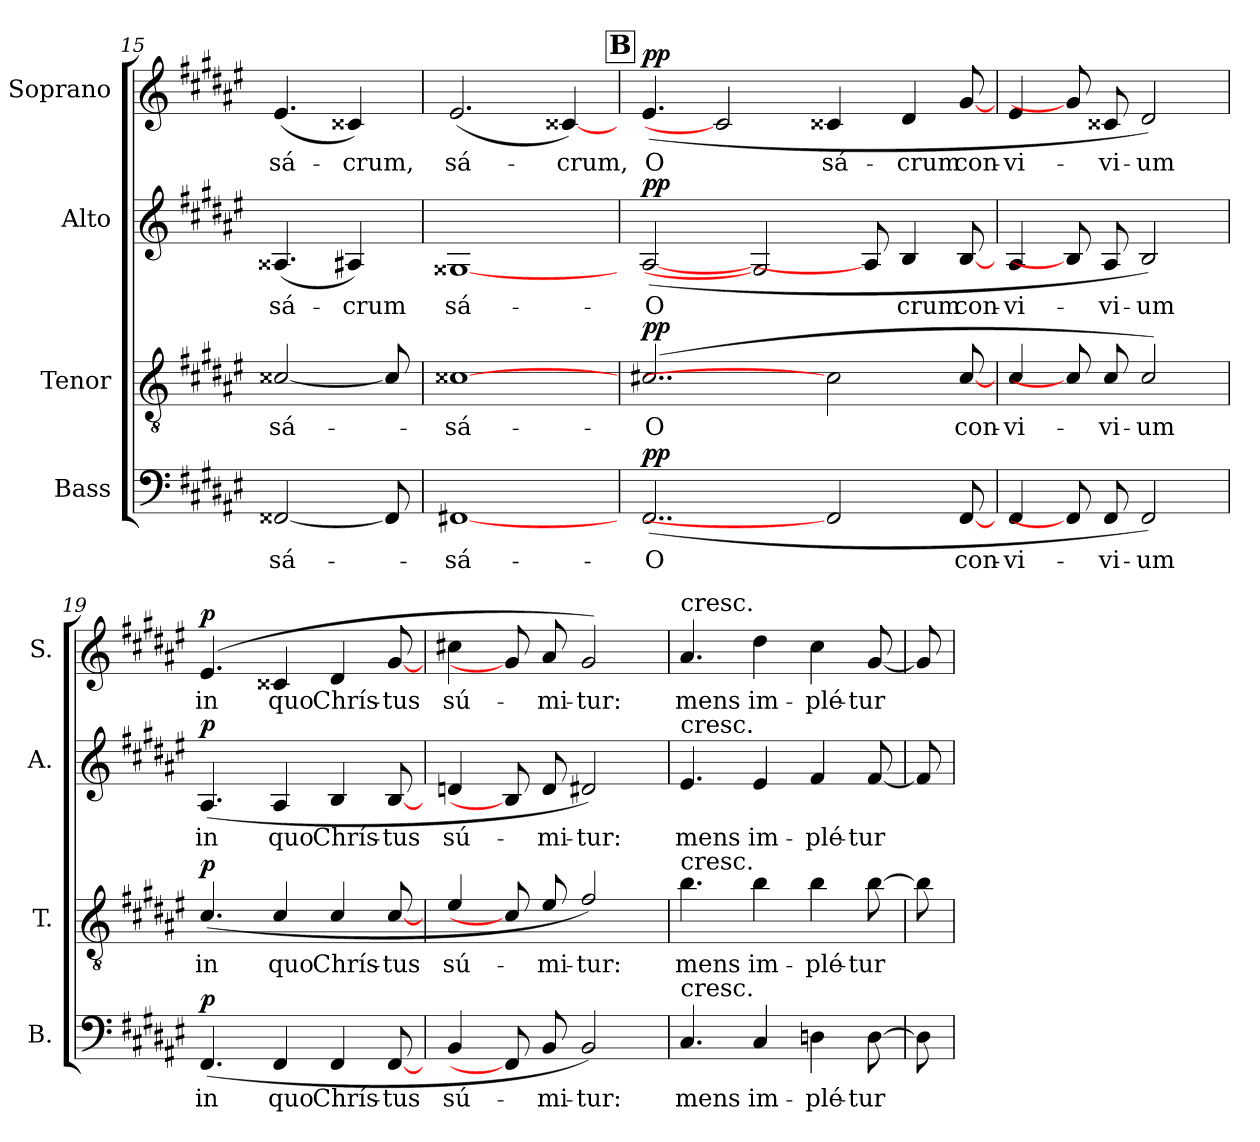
**kern	**text	**dynam	**kern	**text	**dynam	**kern	**text	**dynam	**kern	**text	**dynam
*part4	*part4	*part4	*part3	*part3	*part3	*part2	*part2	*part2	*part1	*part1	*part1
*staff4	*staff4	*staff4	*staff3	*staff3	*staff3	*staff2	*staff2	*staff2	*staff1	*staff1	*staff1
*I"Bass	*	*	*I"Tenor	*	*	*I"Alto	*	*	*I"Soprano	*	*
*I'B.	*	*	*I'T.	*	*	*I'A.	*	*	*I'S.	*	*
*clefF4	*	*	*clefGv2	*	*	*clefG2	*	*	*clefG2	*	*
*	*	*	*ITrd7c12	*	*	*	*	*	*	*	*
*k[f#c#g#d#a#e#]	*	*	*k[f#c#g#d#a#e#]	*	*	*k[f#c#g#d#a#e#]	*	*	*k[f#c#g#d#a#e#]	*	*
*F#:	*	*	*F#:	*	*	*F#:	*	*	*F#:	*	*
=15	=15	=15	=15	=15	=15	=15	=15	=15	=15	=15	=15
!	!LO:LY:b	!	!	!	!	!	!	!	!	!	!
!	!	!	!	!LO:LY:b	!	!	!	!	!	!	!
!	!	!	!	!	!	!	!LO:LY:b	!	!	!	!
!	!	!	!	!	!	!	!	!	!	!LO:LY:b	!
[<2FF##X/	sá-	.	[<2C##X/	sá-	.	(4.A##X/	sá-	.	(4.e#/	sá-	.
!	!	!	!	!	!	!	!LO:LY:b	!	!	!	!
!	!	!	!	!	!	!	!	!	!	!LO:LY:b	!
.	.	.	.	.	.	4A#X/)	-crum	.	4c##X/)	-crum,	.
8FF##/]	.	.	8C##/]	.	.	.	.	.	.	.	.
=16	=16	=16	=16	=16	=16	=16	=16	=16	=16	=16	=16
!	!LO:LY:b	!	!	!	!	!	!	!	!	!	!
!	!	!	!	!LO:LY:b	!	!	!	!	!	!	!
!	!	!	!	!	!	!	!LO:LY:b	!	!	!	!
!	!	!	!	!	!	!	!	!	!	!LO:LY:b	!
[1FF#X	sá-	.	[1C##X	sá-	.	[1G##X	sá-	.	(2.e#/	sá-	.
!	!	!	!	!	!	!	!	!	!	!LO:LY:b	!
.	.	.	.	.	.	.	.	.	[4c##X/)	-crum,	.
!!LO:REH:place=s1:a:t=B
=17	=17	=17	=17	=17	=17	=17	=17	=17	=17	=17	=17
!	!LO:LY:b	!	!	!	!	!	!	!	!	!	!
!	!	!	!	!LO:LY:b	!	!	!	!	!	!	!
!	!	!	!	!	!	!	!LO:LY:b	!	!	!	!
!	!	!LO:DY:a	!	!	!LO:DY:a	!	!	!LO:DY:a	!	!LO:LY:b	!LO:DY:a
(2..FF#/	O	pp	(2..C#X/	O	pp	([2A#/	O	pp	(4.e#/	O	pp
.	.	.	.	.	.	.	.	.	2c##/]	.	.
.	.	.	.	.	.	2G##]	.	.	.	.	.
!	!	!	!	!	!	!	!	!	!	!LO:LY:b	!
2FF#]	.	.	2C##]	.	.	.	.	.	4c##X/	sá-	.
.	.	.	.	.	.	8A#/]	.	.	.	.	.
!	!	!	!	!	!	!	!LO:LY:b	!	!	!	!
!	!	!	!	!	!	!	!	!	!	!LO:LY:b	!
.	.	.	.	.	.	4B/	-crum	.	4d#/	-crum	.
!	!LO:LY:b	!	!	!	!	!	!	!	!	!	!
!	!	!	!	!LO:LY:b	!	!	!	!	!	!	!
!	!	!	!	!	!	!	!LO:LY:b	!	!	!	!
!	!	!	!	!	!	!	!	!	!	!LO:LY:b	!
[8FF#/	con-	.	[8C#/	con-	.	[8B/	con-	.	[8g#/	con-	.
!!LO:PB:g=z
=18	=18	=18	=18	=18	=18	=18	=18	=18	=18	=18	=18
!	!LO:LY:b	!	!	!	!	!	!	!	!	!	!
!	!	!	!	!LO:LY:b	!	!	!	!	!	!	!
!	!	!	!	!	!	!	!LO:LY:b	!	!	!	!
!	!	!	!	!	!	!	!	!	!	!LO:LY:b	!
4FF#/	-vi-	.	4C#/	-vi-	.	4A#/	-vi-	.	4e#/	-vi-	.
8FF#/]	.	.	8C#/]	.	.	8B/]	.	.	8g#/]	.	.
!	!LO:LY:b	!	!	!	!	!	!	!	!	!	!
!	!	!	!	!LO:LY:b	!	!	!	!	!	!	!
!	!	!	!	!	!	!	!LO:LY:b	!	!	!	!
!	!	!	!	!	!	!	!	!	!	!LO:LY:b	!
8FF#/	-vi-	.	8C#/	-vi-	.	8A#/	-vi-	.	8c##X/	-vi-	.
!	!LO:LY:b	!	!	!	!	!	!	!	!	!	!
!	!	!	!	!LO:LY:b	!	!	!	!	!	!	!
!	!	!	!	!	!	!	!LO:LY:b	!	!	!	!
!	!	!	!	!	!	!	!	!	!	!LO:LY:b	!
2FF#/)	-um	.	2C#/)	-um	.	2B/)	-um	.	2d#/)	-um	.
=19	=19	=19	=19	=19	=19	=19	=19	=19	=19	=19	=19
!	!LO:LY:b	!	!	!	!	!	!	!	!	!	!
!	!	!	!	!LO:LY:b	!	!	!	!	!	!	!
!	!	!	!	!	!	!	!LO:LY:b	!	!	!	!
!	!	!LO:DY:a	!	!	!LO:DY:a	!	!	!LO:DY:a	!	!LO:LY:b	!LO:DY:a
(4.FF#/	in	p	(4.C#/	in	p	(4.A#/	in	p	(4.e#/	in	p
!	!LO:LY:b	!	!	!	!	!	!	!	!	!	!
!	!	!	!	!LO:LY:b	!	!	!	!	!	!	!
!	!	!	!	!	!	!	!LO:LY:b	!	!	!	!
!	!	!	!	!	!	!	!	!	!	!LO:LY:b	!
4FF#/	quo	.	4C#/	quo	.	4A#/	quo	.	4c##X/	quo	.
!	!LO:LY:b	!	!	!	!	!	!	!	!	!	!
!	!	!	!	!LO:LY:b	!	!	!	!	!	!	!
!	!	!	!	!	!	!	!LO:LY:b	!	!	!	!
!	!	!	!	!	!	!	!	!	!	!LO:LY:b	!
4FF#/	Chrís-	.	4C#/	Chrís-	.	4B/	Chrís-	.	4d#/	Chrís-	.
!	!LO:LY:b	!	!	!	!	!	!	!	!	!	!
!	!	!	!	!LO:LY:b	!	!	!	!	!	!	!
!	!	!	!	!	!	!	!LO:LY:b	!	!	!	!
!	!	!	!	!	!	!	!	!	!	!LO:LY:b	!
[8FF#/	-tus	.	[8C#/	-tus	.	[8B/	-tus	.	[8g#/	-tus	.
=20	=20	=20	=20	=20	=20	=20	=20	=20	=20	=20	=20
!	!LO:LY:b	!	!	!	!	!	!	!	!	!	!
!	!	!	!	!LO:LY:b	!	!	!	!	!	!	!
!	!	!	!	!	!	!	!LO:LY:b	!	!	!	!
!	!	!	!	!	!	!	!	!	!	!LO:LY:b	!
4BB/	sú-	.	4E#/	sú-	.	4dn/	sú-	.	4cc#X\	sú-	.
8FF#/]	.	.	8C#/]	.	.	8B/]	.	.	8g#/]	.	.
!	!LO:LY:b	!	!	!	!	!	!	!	!	!	!
!	!	!	!	!LO:LY:b	!	!	!	!	!	!	!
!	!	!	!	!	!	!	!LO:LY:b	!	!	!	!
!	!	!	!	!	!	!	!	!	!	!LO:LY:b	!
8BB/	-mi-	.	8E#/	-mi-	.	8d/	-mi-	.	8a#/	-mi-	.
!	!LO:LY:b	!	!	!	!	!	!	!	!	!	!
!	!	!	!	!LO:LY:b	!	!	!	!	!	!	!
!	!	!	!	!	!	!	!LO:LY:b	!	!	!	!
!	!	!	!	!	!	!	!	!	!	!LO:LY:b	!
2BB/)	-tur:	.	2F#/)	-tur:	.	2d#X/)	-tur:	.	2g#/)	-tur:	.
=21	=21	=21	=21	=21	=21	=21	=21	=21	=21	=21	=21
!	!LO:LY:b	!	!	!	!	!	!	!	!	!	!
!	!	!	!	!LO:LY:b	!	!	!	!	!	!	!
!	!	!	!	!	!	!	!LO:LY:b	!	!	!	!
!	!	!	!	!	!	!	!	!	!LO:TX:a:t=cresc.	!	!
!	!	!	!	!	!	!LO:TX:a:t=cresc.	!	!	!	!	!
!	!	!	!LO:TX:a:t=cresc.	!	!	!	!	!	!	!	!
!LO:TX:a:t=cresc.	!	!	!	!	!	!	!	!	!	!	!
!	!	!	!	!	!	!	!	!	!	!LO:LY:b	!
4.C#/	mens	.	4.B\	mens	.	4.e#/	mens	.	4.a#/	mens	.
!	!LO:LY:b	!	!	!	!	!	!	!	!	!	!
!	!	!	!	!LO:LY:b	!	!	!	!	!	!	!
!	!	!	!	!	!	!	!LO:LY:b	!	!	!	!
!	!	!	!	!	!	!	!	!	!	!LO:LY:b	!
4C#/	im-	.	4B\	im-	.	4e#/	im-	.	4dd#\	im-	.
!	!LO:LY:b	!	!	!	!	!	!	!	!	!	!
!	!	!	!	!LO:LY:b	!	!	!	!	!	!	!
!	!	!	!	!	!	!	!LO:LY:b	!	!	!	!
!	!	!	!	!	!	!	!	!	!	!LO:LY:b	!
4Dn\	-plé-	.	4B\	-plé-	.	4f#/	-plé-	.	4cc#\	-plé-	.
!	!LO:LY:b	!	!	!	!	!	!	!	!	!	!
!	!	!	!	!LO:LY:b	!	!	!	!	!	!	!
!	!	!	!	!	!	!	!LO:LY:b	!	!	!	!
!	!	!	!	!	!	!	!	!	!	!LO:LY:b	!
[8D\	-tur	.	[8B\	-tur	.	[8f#/	-tur	.	[8g#/	-tur	.
=22	=22	=22	=22	=22	=22	=22	=22	=22	=22	=22	=22
8D\]	.	.	8B\]	.	.	8f#/]	.	.	8g#/]	.	.
=	=	=	=	=	=	=	=	=	=	=	=
*-	*-	*-	*-	*-	*-	*-	*-	*-	*-	*-	*-
